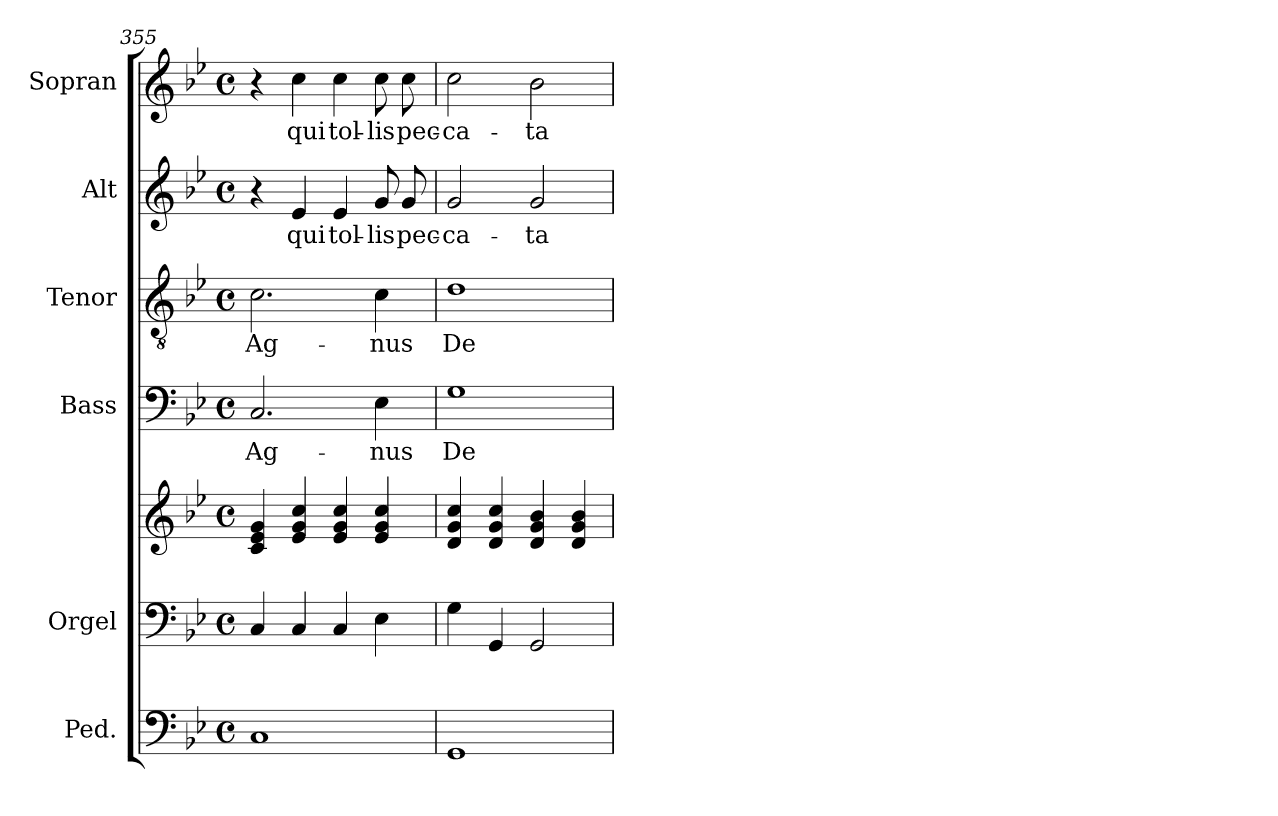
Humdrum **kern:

**kern	**kern	**kern	**kern	**text	**kern	**text	**kern	**text	**kern	**text
*part6	*part5	*part5	*part4	*part4	*part3	*part3	*part2	*part2	*part1	*part1
*staff7	*staff6	*staff5	*staff4	*staff4	*staff3	*staff3	*staff2	*staff2	*staff1	*staff1
*I"Ped.	*I"Orgel	*	*I"Bass	*	*I"Tenor	*	*I"Alt	*	*I"Sopran	*
*	*I'Org.	*	*I'B.	*	*I'T.	*	*I'A.	*	*I'S.	*
*clefF4	*clefF4	*clefG2	*clefF4	*	*clefGv2	*	*clefG2	*	*clefG2	*
*ITrd7c12	*	*	*	*	*	*	*	*	*	*
*k[b-e-]	*k[b-e-]	*k[b-e-]	*k[b-e-]	*	*k[b-e-]	*	*k[b-e-]	*	*k[b-e-]	*
*B-:	*B-:	*B-:	*B-:	*	*B-:	*	*B-:	*	*B-:	*
*M4/4	*M4/4	*M4/4	*M4/4	*	*M4/4	*	*M4/4	*	*M4/4	*
*met(c)	*met(c)	*met(c)	*met(c)	*	*met(c)	*	*met(c)	*	*met(c)	*
=355	=355	=355	=355	=355	=355	=355	=355	=355	=355	=355
!	!	!	!	!LO:LY:b	!	!LO:LY:b	!	!	!	!
1CC	4C/	4c/ 4e-/ 4g/	2.C/	Ag-	2.c\	Ag-	4r	.	4r	.
!	!	!	!	!	!	!	!	!LO:LY:b	!	!LO:LY:b
.	4C/	4e-/ 4g/ 4cc/	.	.	.	.	4e-/	qui	4cc\	qui
!	!	!	!	!	!	!	!	!LO:LY:b	!	!LO:LY:b
.	4C/	4e-/ 4g/ 4cc/	.	.	.	.	4e-/	tol-	4cc\	tol-
!	!	!	!	!LO:LY:b	!	!LO:LY:b	!	!LO:LY:b	!	!LO:LY:b
.	4E-\	4e-/ 4g/ 4cc/	4E-\	-nus	4c\	-nus	8g/	-lis	8cc\	-lis
!	!	!	!	!	!	!	!	!LO:LY:b	!	!LO:LY:b
.	.	.	.	.	.	.	8g/	pec-	8cc\	pec-
=356	=356	=356	=356	=356	=356	=356	=356	=356	=356	=356
!	!	!	!	!LO:LY:b	!	!LO:LY:b	!	!LO:LY:b	!	!LO:LY:b
1GGG	4G\	4d/ 4g/ 4cc/	1G	De-	1d	De-	2g/	-ca-	2cc\	-ca-
.	4GG/	4d/ 4g/ 4cc/	.	.	.	.	.	.	.	.
!	!	!	!	!	!	!	!	!LO:LY:b	!	!LO:LY:b
.	2GG/	4d/ 4g/ 4b-/	.	.	.	.	2g/	-ta	2b-\	-ta
.	.	4d/ 4g/ 4b-/	.	.	.	.	.	.	.	.
=	=	=	=	=	=	=	=	=	=	=
*-	*-	*-	*-	*-	*-	*-	*-	*-	*-	*-
